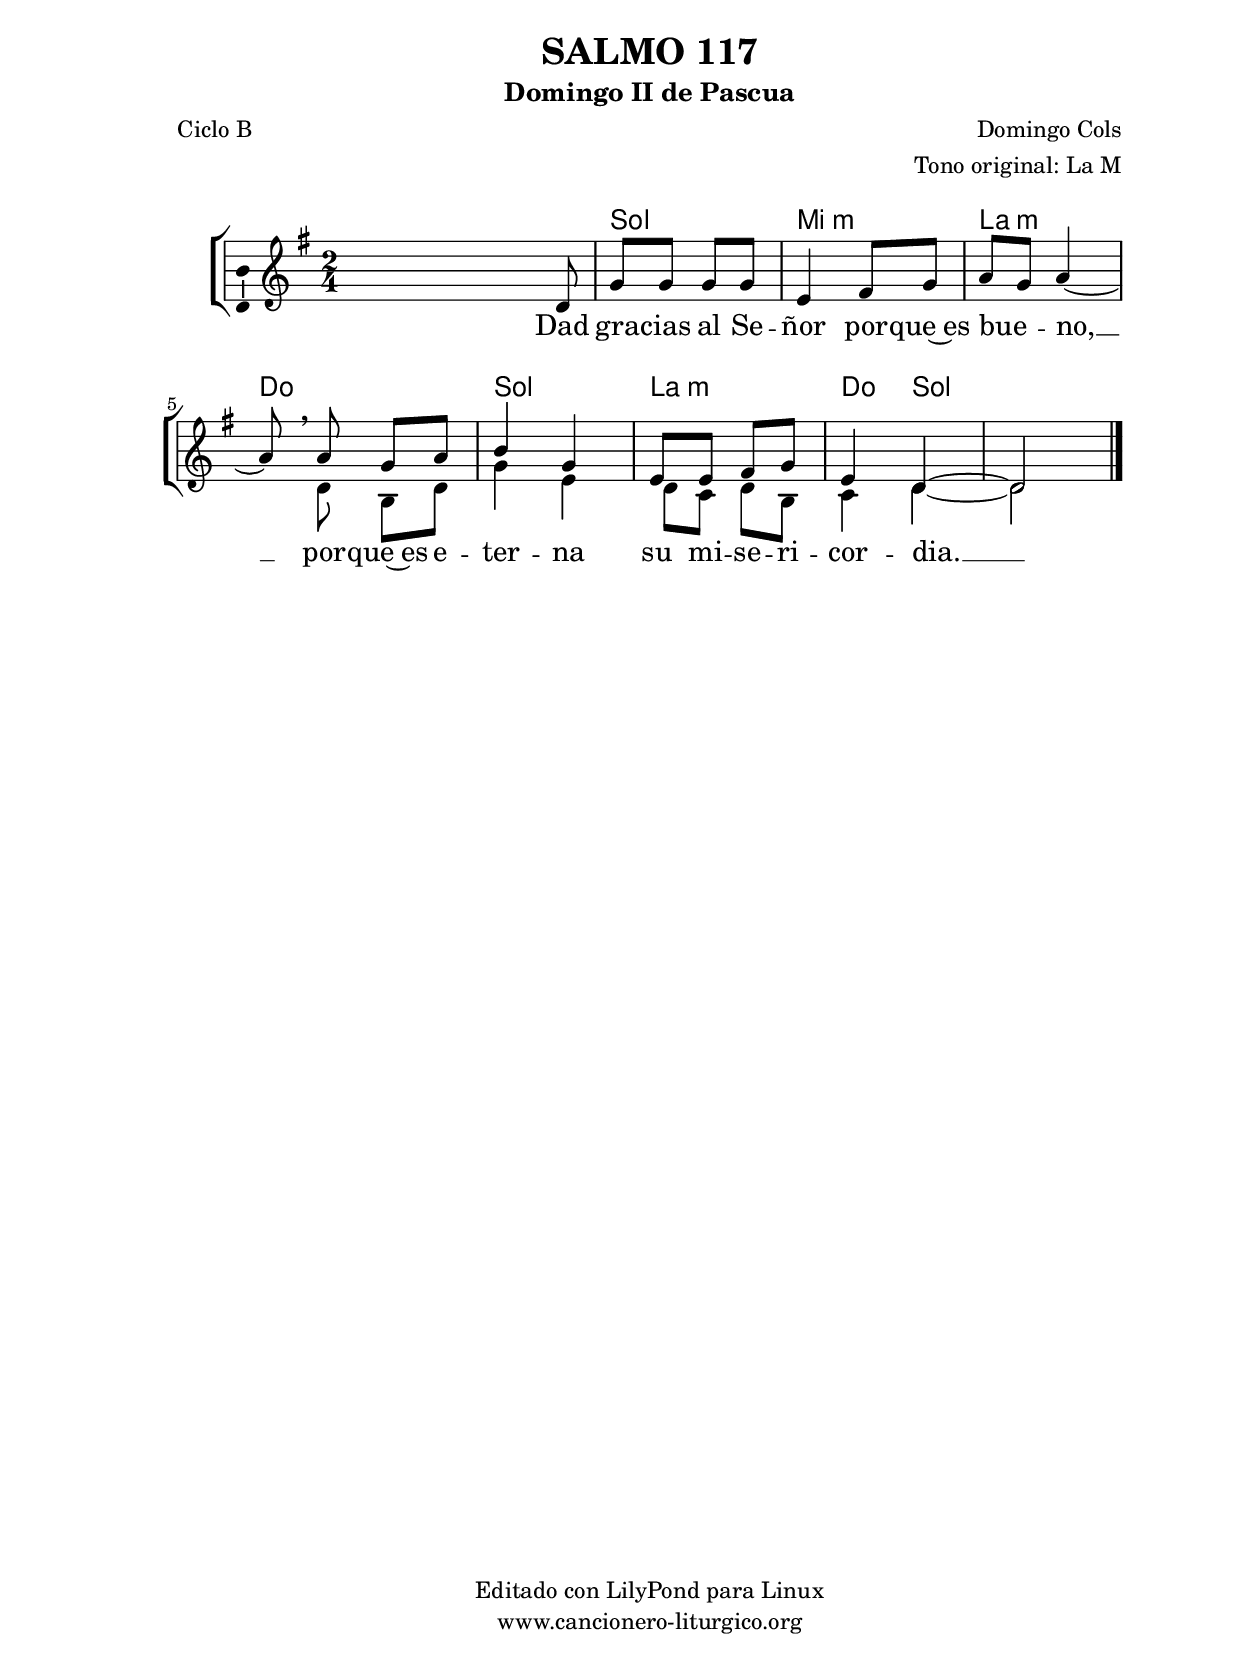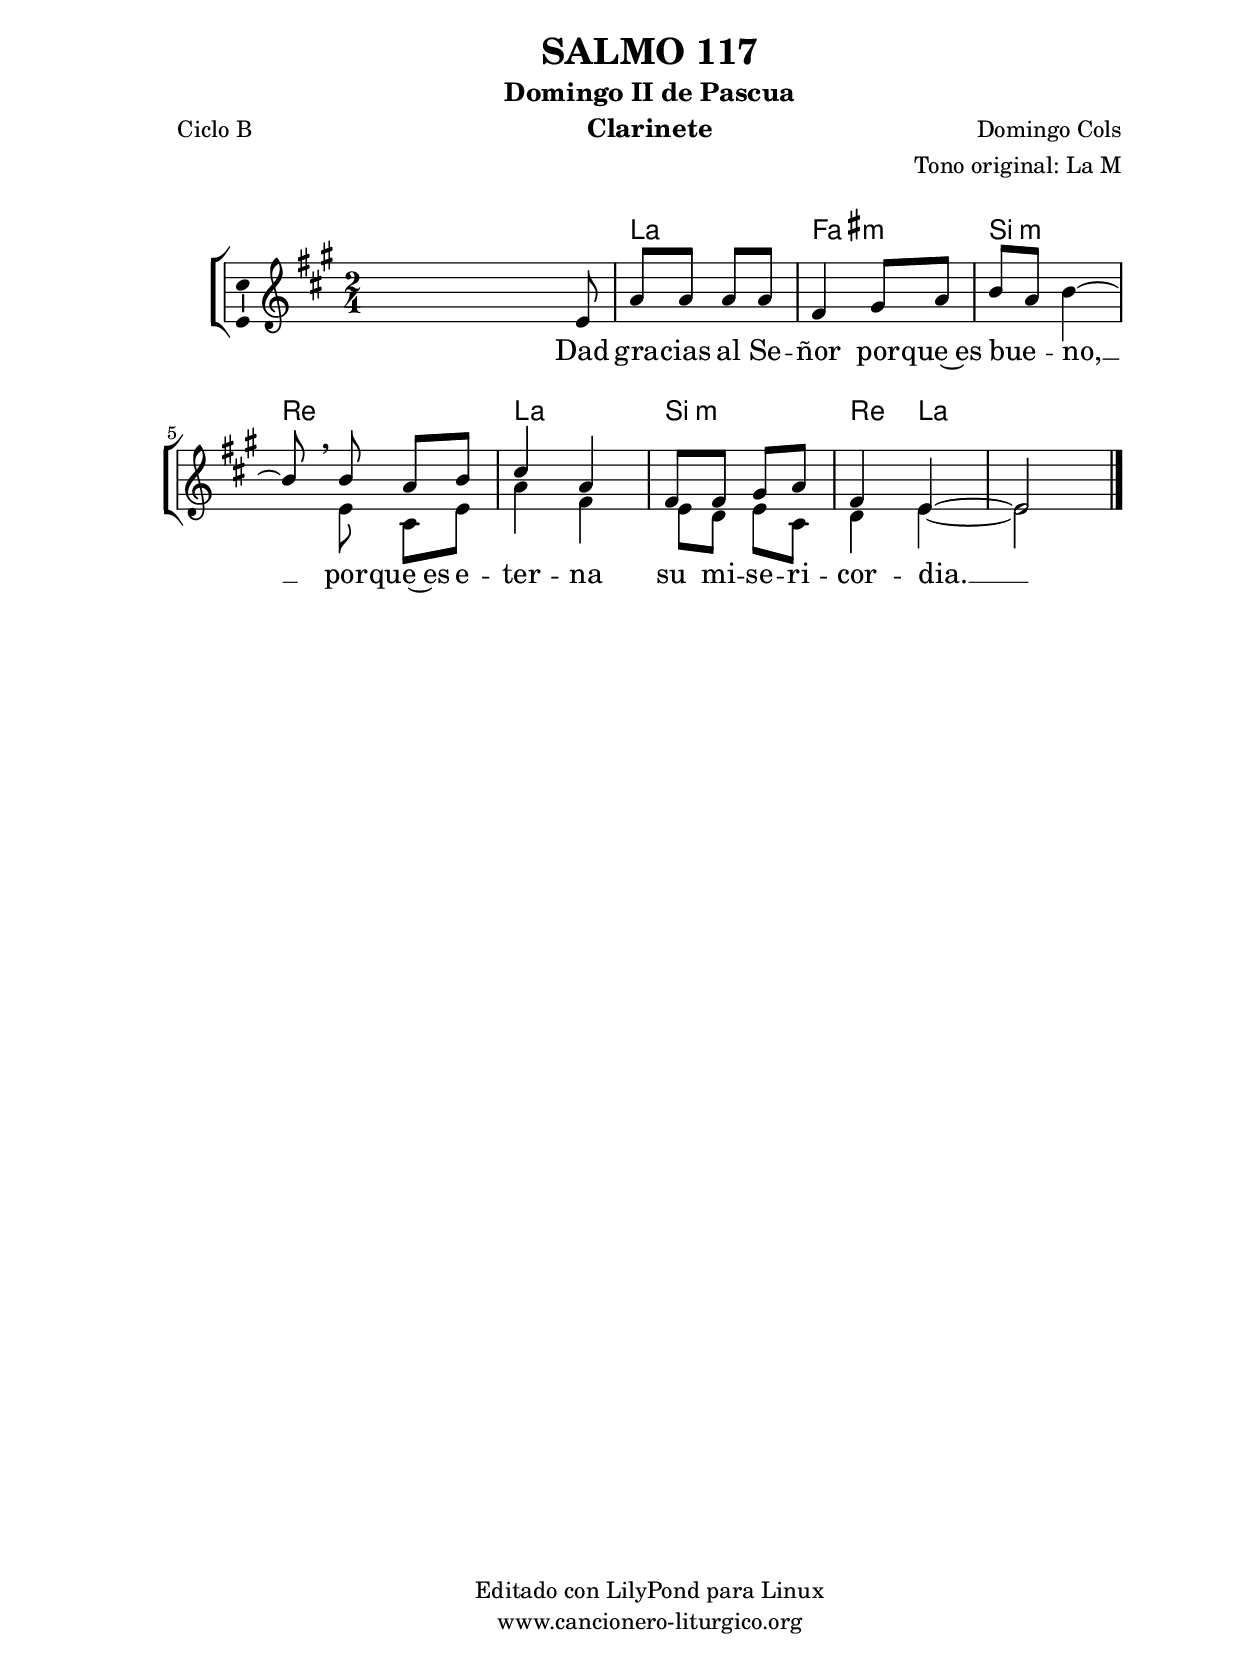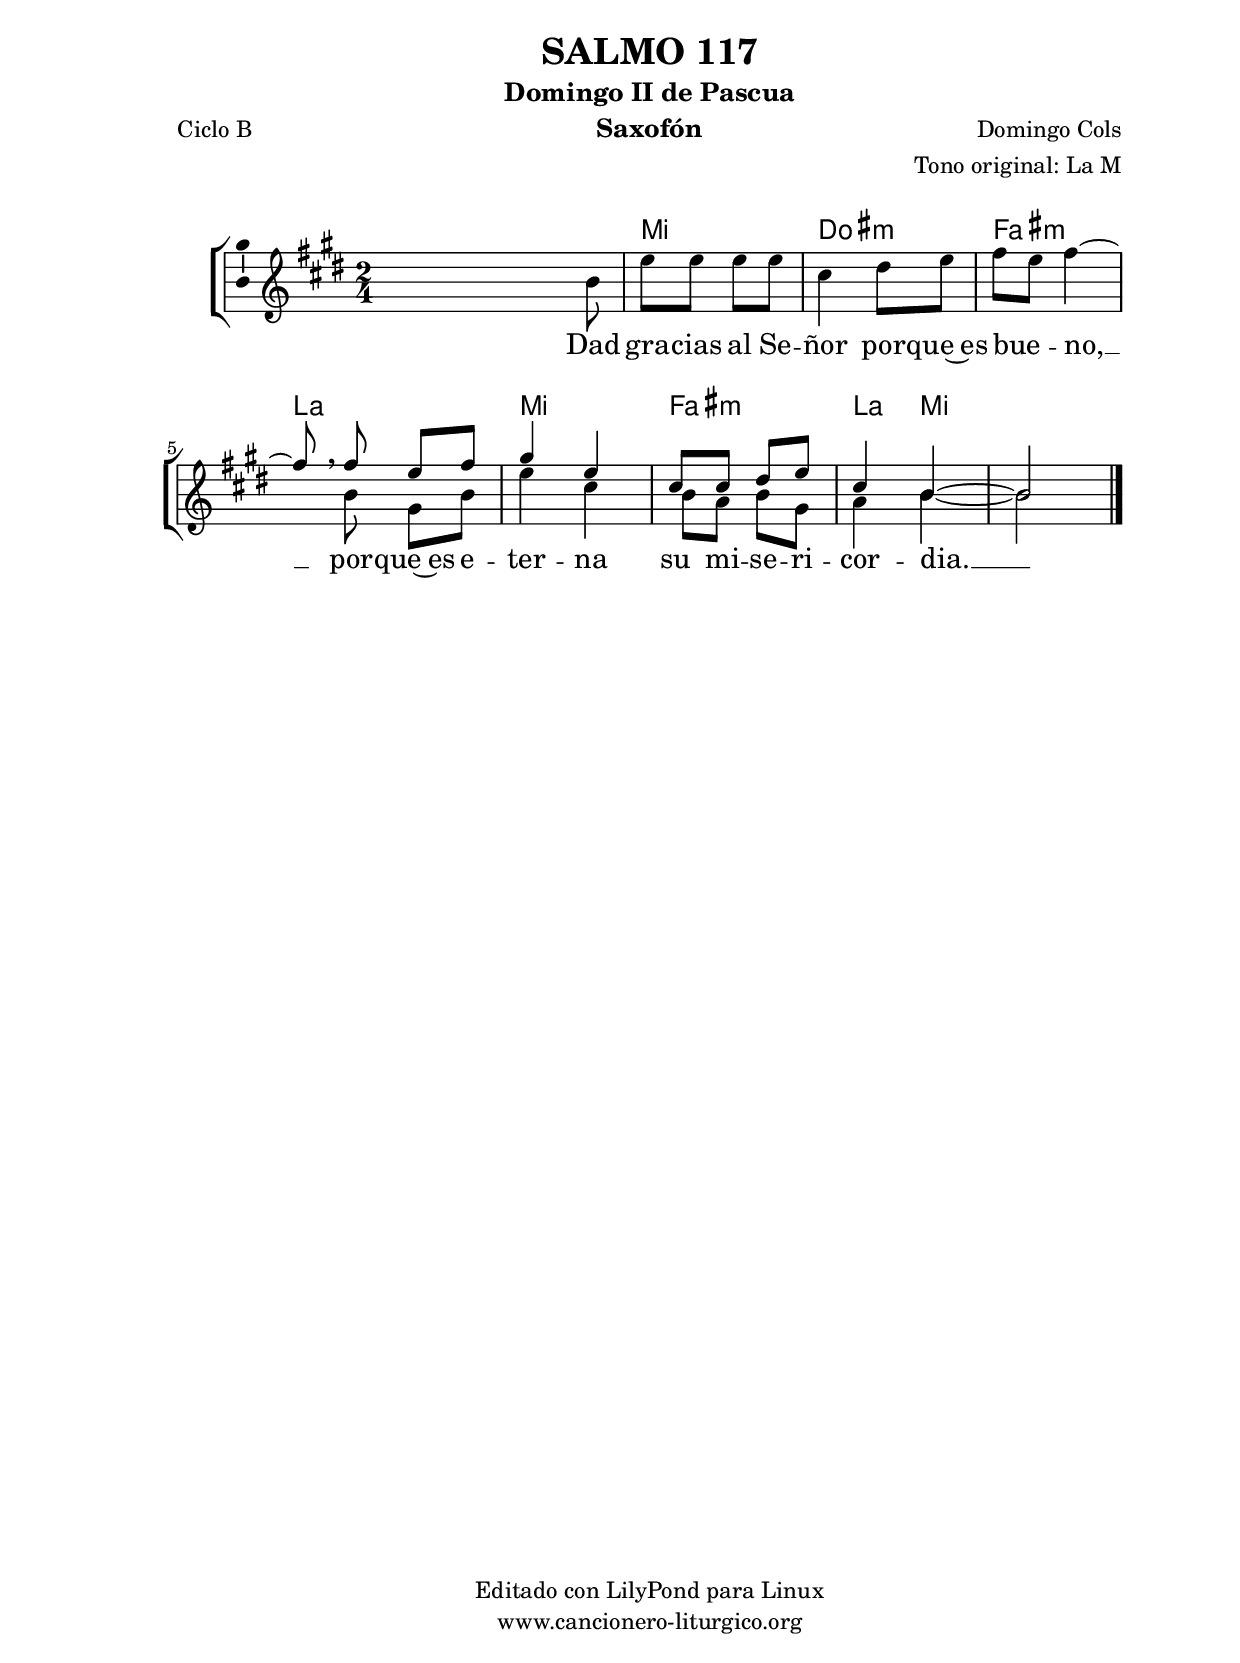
%
%para convertir .midi en .wav:
%timidity filename.midi -Ow -o finename.wav
%
%
%Para convertir de .wav a .mp3:
%lame -h -m j filename.wav
%
%
%para escuchar el midi:
%timidity nombrefichero.midi
%


%versión de lilypond para la que se ha escrito esta partitura:
\version "2.16.0"

	%Tamaño papel
	#(set-default-paper-size "a4")
	%Tamaño partitura
	#(set-global-staff-size 20)
	%No responde al pulsar sobre una nota
	#(ly:set-option 'point-and-click #f)

%parámetros del encabezamiento:
\header {
	title = "SALMO 117"
	subtitle = "Domingo II de Pascua"
	composer = "Domingo Cols"
	poet = "Ciclo B"
	meter = ""
	arranger = "Tono original: La M"
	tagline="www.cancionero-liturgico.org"
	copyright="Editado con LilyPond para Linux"
	}

%parámetros asociados al papel:
\paper  {
	oddHeaderMarkup = \markup {\fill-line { \on-the-fly #not-first-page \fromproperty #'header:title \on-the-fly #not-first-page \fromproperty #'header:composer }}
	evenHeaderMarkup = \markup {\fill-line { \fromproperty #'header:composer \fromproperty #'header:title }}
	#(set-paper-size "a4")
	print-page-number = ##f
	first-page-number = 1
	print-first-page-number = ##f
%	head-separation = 3.0 \cm
	top-margin = 2.0 \cm
	bottom-margin = 0.5\cm
%%%	bottom-margin = -1.0\cm
	left-margin = 3.0 \cm
	line-width = 16.0 \cm 
	indent = 8\mm
	interscoreline = 2.\mm
	between-system-space = 15\mm
%	para que las partituras no llenen la hoja:
	ragged-bottom = ##t
%	idem para la última hoja:
	ragged-last-bottom = ##f
%	para que las partituras llenen el ancho del papel:
	ragged-last = ##f
	after-title-space = 2.5 \cm
%page-count=1
%system-count=8

	%Flexible Vertical Spacing
%	markup-markup-spacing =
%	#'((basic-distance . 15) (minimum-distance . 15) (padding . 3))
	markup-system-spacing =
	#'((basic-distance . 15) (minimum-distance . 15) (padding . 3))
	system-system-spacing =
	#'((basic-distance . 15) (minimum-distance . 15) (padding . 3))
	score-system-spacing =
	#'((basic-distance . 15) (minimum-distance . 15) (padding . 5))
%	top-system-spacing = % header
%	#'((basic-distance . 8) (minimum-distance . 0) (padding . 3))
%	top-markup-spacing =
%	#'((basic-distance . 20) (minimum-distance . 20) (padding . 3))
	last-bottom-spacing = % footer
	#'((basic-distance . 5) (minimum-distance . 5) (padding . 3))
%	score-markup-spacing =
%	#'((basic-distance . 16) (minimum-distance . 13) (padding . 3))

	}


%parámetros que afectan a toda la partitura:
global =  {
	%clave de sol (G):
	\clef G
	%armadura:
	\transpose a g
	\key a \major
	\tempo 4=100
	\set Score.tempoHideNote = ##t
	}


acordes = {
	\italianChords
	\chordmode {
	\transpose a g
{

s2
a2 fis:m b:m d a b:m d4 a s2

	}
	}
}

melodia = 
	\transpose a g
{
	\relative c'{
	\time 2/4

s4 s8 e8
a8 a a a
fis4 gis8 a
b8 a b4~

<<
{
\voiceOne
b8 \breathe b8 a b
cis4 a
fis8 fis gis a
fis4 e~
e2
}
\new Voice {
\voiceTwo
s8 e8 cis e
a4 fis
e8 d e cis
d4 e~
e2
}
>>

	\bar "|."
	}
	}


texto = \lyricmode {
Dad gra -- cias al Se -- ñor por -- que~es bue -- _ no, __
por -- que~es e -- ter -- na su mi -- se -- ri -- cor -- dia. __
	}


acordesStaff = \context ChordNames = acordesStaff <<
	\set chordChanges = ##t
	\acordes
	>>


vozStaff = \context Voice = vozStaff
\with {\consists "Ambitus_engraver"}
<<
%	\set Staff.instrumentName = ""
%	\set Staff.shortInstrumentName = ""
%	\set Staff.midiInstrument = #"clarinet"
%	\set Staff.midiInstrument = #"cello"
%	\set Staff.midiInstrument = #"flute"
	\set Staff.midiInstrument = #"electric guitar (jazz)"
%	\set Staff.midiInstrument = #"english horn"
%	\set Staff.midiInstrument = #"violin"
%	\set Staff.midiInstrument = #"glockenspiel"
	\set Staff.midiMinimumVolume = #0.7
	\set Staff.midiMaximumVolume = #0.9
	\global
	\melodia
	>>


textoStaff = \context Lyrics = textoStaff <<
	\lyricsto vozStaff \texto
	>>

\book {
	\score {
		\context ChoirStaff {
			\override StaffGroup.SystemStartBracket #'collapse-height = #1
			\override Score.SystemStartBar #'collapse-height = #1
			<<
			\acordesStaff
			\vozStaff
			\textoStaff
			>>
			}
		\layout {
	    		\context {
				\Lyrics
				\override LyricText #'font-size = #2
				}
	   		 \context {
				\Score
				%fontSize = #3
				\override StaffSymbol #'staff-space = #(magstep +3)
				%\override Beam #'thickness = #0.55
				%\override SpacingSpanner #'spacing-increment = #1.0
				%\override Slur #'height-limit = #1.5
				}
			}
		}
	\score {
		\unfoldRepeats
		\context ChoirStaff {
			<<
			\acordesStaff
			\vozStaff
			>>
			}
		\midi {
	  		\context {
	  			\Score
				tempoWholesPerMinute = #(ly:make-moment 70 4)
				}
			}
		}
	}

%Partitura para clarinete
#(define output-suffix "C")
\book {
	\header{
		instrument = "Clarinete"
		}
	\score {
		\context ChoirStaff {
			\override StaffGroup.SystemStartBracket #'collapse-height = #1
			\override Score.SystemStartBar #'collapse-height = #1
\transpose c d
			<<
			\acordesStaff
			\vozStaff
			\textoStaff
			>>
			}
		\layout {
	    		\context {
				\Lyrics
				\override LyricText #'font-size = #2
				}
	   		 \context {
				\Score
				%fontSize = #3
				\override StaffSymbol #'staff-space = #(magstep +3)
				%\override Beam #'thickness = #0.55
				%\override SpacingSpanner #'spacing-increment = #1.0
				%\override Slur #'height-limit = #1.5
				}
			}
		}
	}

%Partitura para saxofón
#(define output-suffix "S")
\book {
	\header{
		instrument = "Saxofón"
		}
	\score {
		\context ChoirStaff {
			\override StaffGroup.SystemStartBracket #'collapse-height = #1
			\override Score.SystemStartBar #'collapse-height = #1
\transpose c a
			<<
			\acordesStaff
			\vozStaff
			\textoStaff
			>>
			}
		\layout {
	    		\context {
				\Lyrics
				\override LyricText #'font-size = #2
				}
	   		 \context {
				\Score
				%fontSize = #3
				\override StaffSymbol #'staff-space = #(magstep +3)
				%\override Beam #'thickness = #0.55
				%\override SpacingSpanner #'spacing-increment = #1.0
				%\override Slur #'height-limit = #1.5
				}
			}
		}
	}

